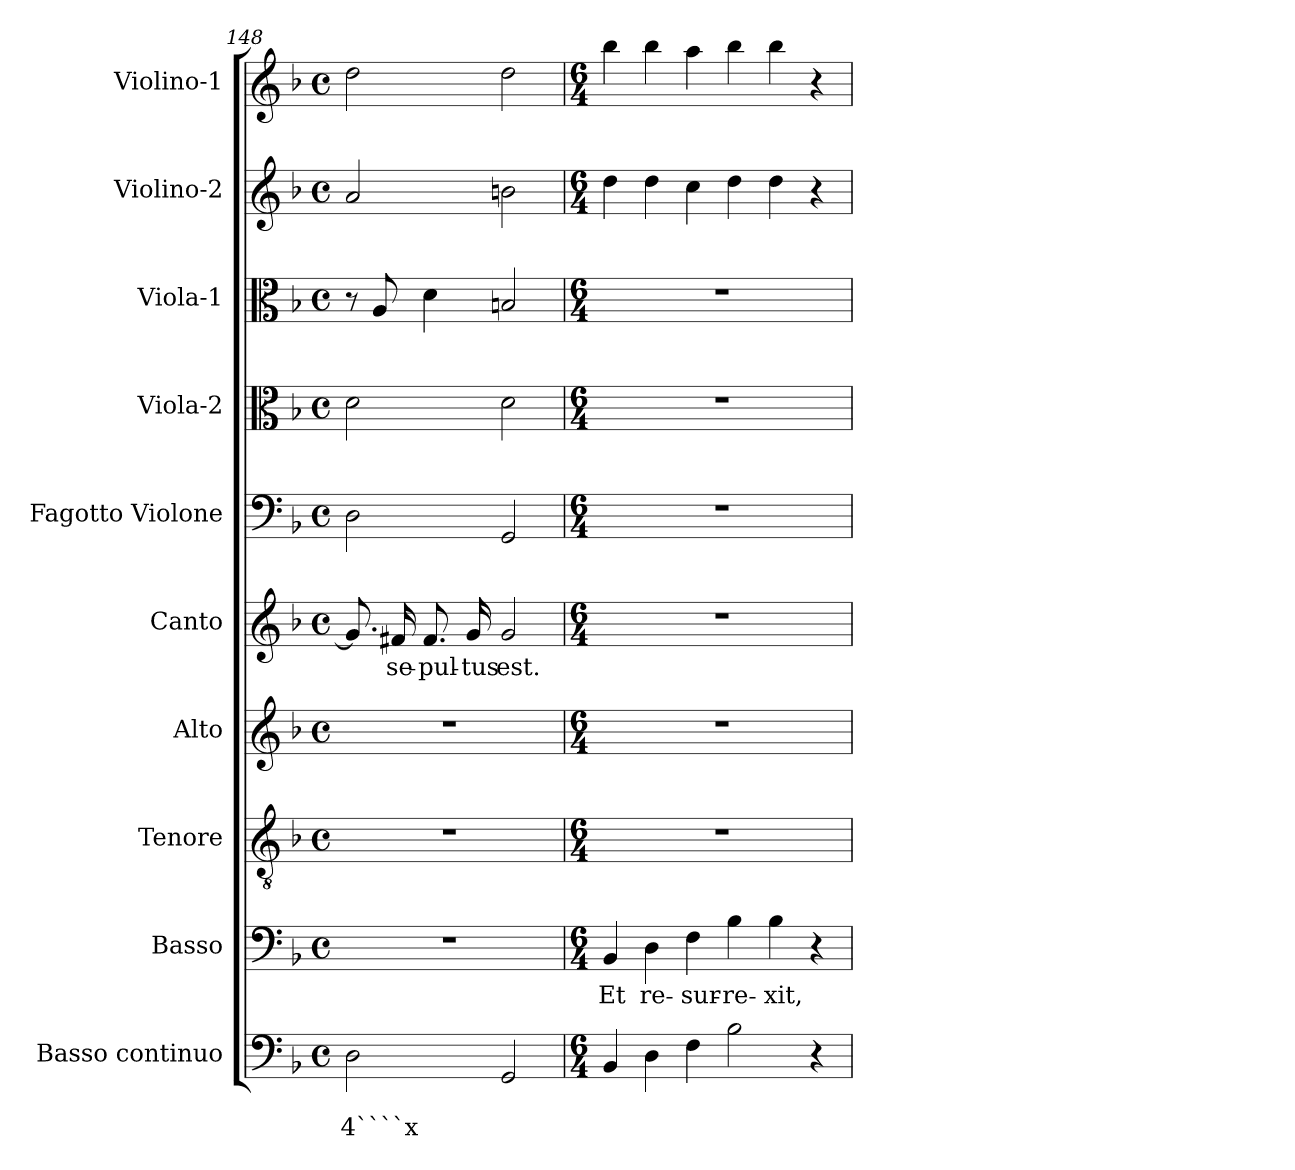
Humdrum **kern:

**kern	**text	**text	**kern	**text	**kern	**kern	**kern	**text	**kern	**kern	**kern	**kern	**kern
*part10	*part10	*part10	*part9	*part9	*part8	*part7	*part6	*part6	*part5	*part4	*part3	*part2	*part1
*staff10	*staff10	*staff10	*staff9	*staff9	*staff8	*staff7	*staff6	*staff6	*staff5	*staff4	*staff3	*staff2	*staff1
*I"Basso continuo	*	*	*I"Basso	*	*I"Tenore	*I"Alto	*I"Canto	*	*I"Fagotto Violone	*I"Viola-2	*I"Viola-1	*I"Violino-2	*I"Violino-1
!!LO:PB:g=z
*clefF4	*	*	*clefF4	*	*clefGv2	*clefG2	*clefG2	*	*clefF4	*clefC3	*clefC3	*clefG2	*clefG2
*k[b-]	*	*	*k[b-]	*	*k[b-]	*k[b-]	*k[b-]	*	*k[b-]	*k[b-]	*k[b-]	*k[b-]	*k[b-]
*F:	*	*	*F:	*	*F:	*F:	*F:	*	*F:	*F:	*F:	*F:	*F:
*M4/4	*	*	*M4/4	*	*M4/4	*M4/4	*M4/4	*	*M4/4	*M4/4	*M4/4	*M4/4	*M4/4
*met(c)	*	*	*met(c)	*	*met(c)	*met(c)	*met(c)	*	*met(c)	*met(c)	*met(c)	*met(c)	*met(c)
=148	=148	=148	=148	=148	=148	=148	=148	=148	=148	=148	=148	=148	=148
!	!	!LO:LY:b	!	!	!	!	!	!	!	!	!	!	!
2D\	.	4````x	1r	.	1r	1r	8.g/]	.	2D\	2d\	8r	2a/	2dd\
.	.	.	.	.	.	.	.	.	.	.	8A/	.	.
!	!	!	!	!	!	!	!	!LO:LY:b	!	!	!	!	!
.	.	.	.	.	.	.	16f#X/	se-	.	.	.	.	.
!	!	!	!	!	!	!	!	!LO:LY:b	!	!	!	!	!
.	.	.	.	.	.	.	8.f#/	-pul-	.	.	4d\	.	.
!	!	!	!	!	!	!	!	!LO:LY:b	!	!	!	!	!
.	.	.	.	.	.	.	16g/	-tus	.	.	.	.	.
!	!	!	!	!	!	!	!	!LO:LY:b	!	!	!	!	!
2GG/	.	.	.	.	.	.	2g/	est.	2GG/	2d\	2Bn/	2bn\	2dd\
=149	=149	=149	=149	=149	=149	=149	=149	=149	=149	=149	=149	=149	=149
*M6/4	*	*	*M6/4	*	*M6/4	*M6/4	*M6/4	*	*M6/4	*M6/4	*M6/4	*M6/4	*M6/4
!	!	!	!	!LO:LY:b	!	!	!	!	!	!	!	!	!
4BB-/	.	.	4BB-/	Et	1.r	1.r	1.r	.	1.r	1.r	1.r	4dd\	4bb-\
!	!	!	!	!LO:LY:b	!	!	!	!	!	!	!	!	!
4D\	.	.	4D\	re-	.	.	.	.	.	.	.	4dd\	4bb-\
!	!	!	!	!LO:LY:b	!	!	!	!	!	!	!	!	!
4F\	.	.	4F\	-sur-	.	.	.	.	.	.	.	4cc\	4aa\
!	!	!	!	!LO:LY:b	!	!	!	!	!	!	!	!	!
2B-\	.	.	4B-\	-re-	.	.	.	.	.	.	.	4dd\	4bb-\
!	!	!	!	!LO:LY:b	!	!	!	!	!	!	!	!	!
.	.	.	4B-\	-xit,	.	.	.	.	.	.	.	4dd\	4bb-\
4r	.	.	4r	.	.	.	.	.	.	.	.	4r	4r
=	=	=	=	=	=	=	=	=	=	=	=	=	=
*-	*-	*-	*-	*-	*-	*-	*-	*-	*-	*-	*-	*-	*-
